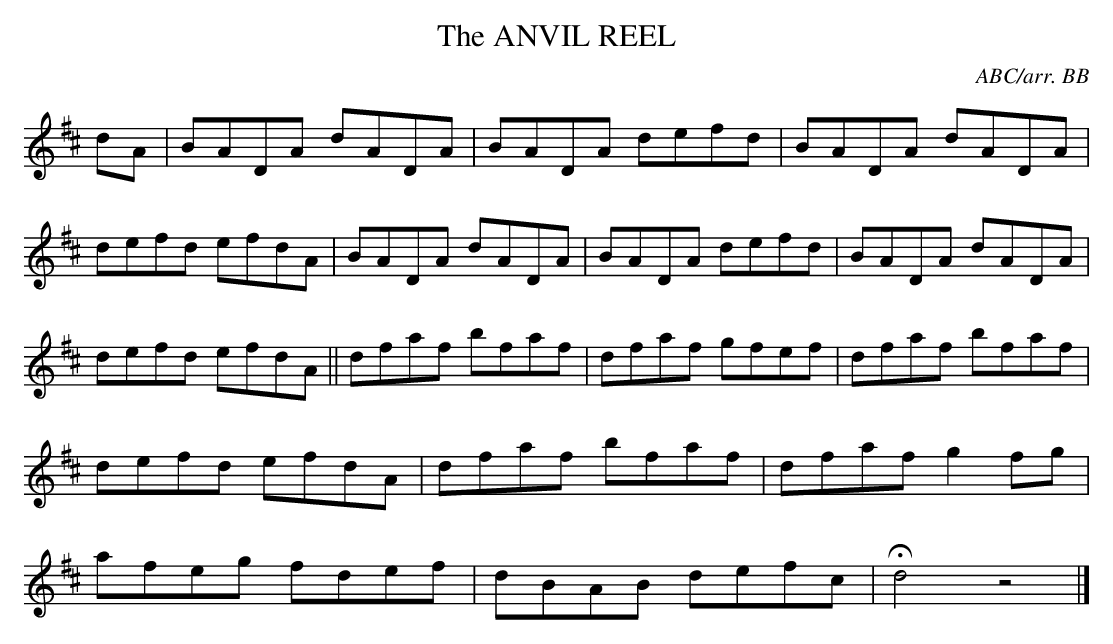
X:1
T:ANVIL REEL, The\
C:ABC/arr. BB\
M:C\
K:D\
dA|BADA dADA|BADA defd|BADA dADA|defd efdA|\
BADA dADA|BADA defd|BADA dADA|defd efdA||\
dfaf bfaf|dfaf gfef|dfaf bfaf|defd efdA|\
dfaf bfaf|dfaf g2fg|afeg fdef|dBAB defc|Hd4z4|]\
\
\
